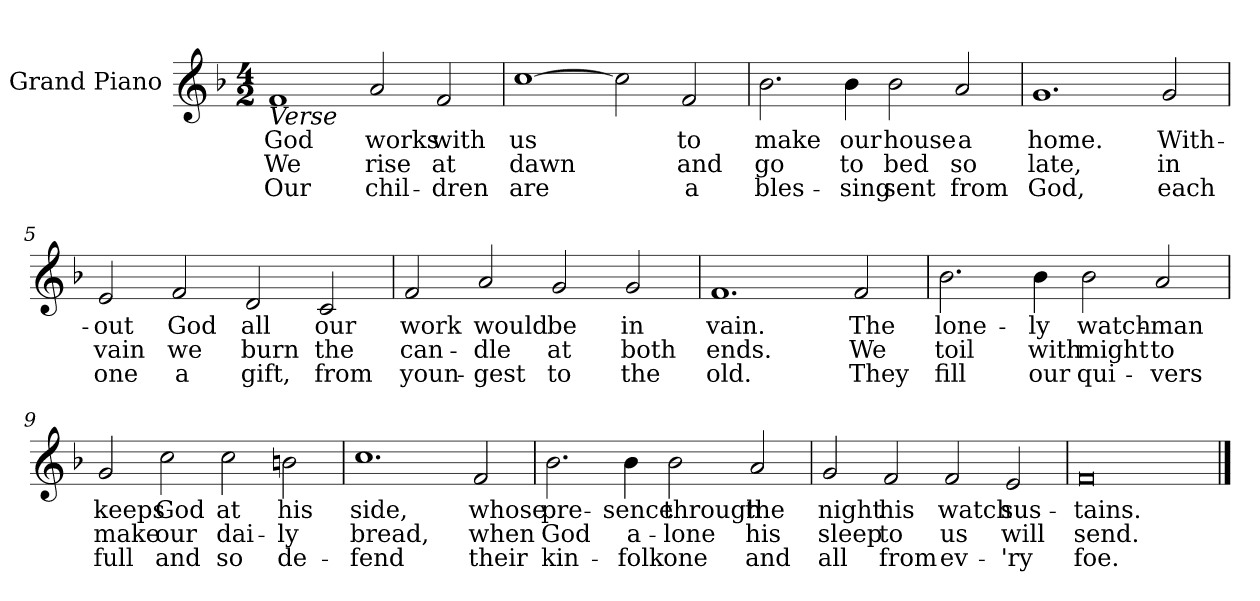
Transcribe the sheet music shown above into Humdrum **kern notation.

**kern	**text	**text	**text
*part1	*part1	*part1	*part1
*staff1	*staff1	*staff1	*staff1
*I"Grand Piano	*	*	*
*I'Pno	*	*	*
*clefG2	*	*	*
*k[b-]	*	*	*
*M4/2	*	*	*
=1	=1	=1	=1
!LO:TX:b:i:t=Verse	!	!	!
!	!LO:LY:b	!LO:LY:b	!LO:LY:b
1f	God	We	Our
!	!LO:LY:b	!LO:LY:b	!LO:LY:b
2a/	works	rise	chil-
!	!LO:LY:b	!LO:LY:b	!LO:LY:b
2f/	with	at	-dren
=2	=2	=2	=2
!	!LO:LY:b	!LO:LY:b	!LO:LY:b
[1cc	us	dawn	are
2cc\]	.	.	.
!	!LO:LY:b	!LO:LY:b	!LO:LY:b
2f/	to	and	a
=3	=3	=3	=3
!	!LO:LY:b	!LO:LY:b	!LO:LY:b
2.b-\	make	go	bles-
!	!LO:LY:b	!LO:LY:b	!LO:LY:b
4b-\	our	to	-sing
!	!LO:LY:b	!LO:LY:b	!LO:LY:b
2b-\	house	bed	sent
!	!LO:LY:b	!LO:LY:b	!LO:LY:b
2a/	a	so	from
=4	=4	=4	=4
!	!LO:LY:b	!LO:LY:b	!LO:LY:b
1.g	home.	late,	God,
!	!LO:LY:b	!LO:LY:b	!LO:LY:b
2g/	With-	in	each
!!LO:LB:g=z
=5	=5	=5	=5
!	!LO:LY:b	!LO:LY:b	!LO:LY:b
2e/	-out	vain	one
!	!LO:LY:b	!LO:LY:b	!LO:LY:b
2f/	God	we	a
!	!LO:LY:b	!LO:LY:b	!LO:LY:b
2d/	all	burn	gift,
!	!LO:LY:b	!LO:LY:b	!LO:LY:b
2c/	our	the	from
=6	=6	=6	=6
!	!LO:LY:b	!LO:LY:b	!LO:LY:b
2f/	work	can-	youn-
!	!LO:LY:b	!LO:LY:b	!LO:LY:b
2a/	would	-dle	-gest
!	!LO:LY:b	!LO:LY:b	!LO:LY:b
2g/	be	at	to
!	!LO:LY:b	!LO:LY:b	!LO:LY:b
2g/	in	both	the
=7	=7	=7	=7
!	!LO:LY:b	!LO:LY:b	!LO:LY:b
1.f	vain.	ends.	old.
!	!LO:LY:b	!LO:LY:b	!LO:LY:b
2f/	The	We	They
=8	=8	=8	=8
!	!LO:LY:b	!LO:LY:b	!LO:LY:b
2.b-\	lone-	toil	fill
!	!LO:LY:b	!LO:LY:b	!LO:LY:b
4b-\	-ly	with	our
!	!LO:LY:b	!LO:LY:b	!LO:LY:b
2b-\	watch-	might	qui-
!	!LO:LY:b	!LO:LY:b	!LO:LY:b
2a/	-man	to	-vers
!!LO:LB:g=z
=9	=9	=9	=9
!	!LO:LY:b	!LO:LY:b	!LO:LY:b
2g/	keeps	make	full
!	!LO:LY:b	!LO:LY:b	!LO:LY:b
2cc\	God	our	and
!	!LO:LY:b	!LO:LY:b	!LO:LY:b
2cc\	at	dai-	so
!	!LO:LY:b	!LO:LY:b	!LO:LY:b
2bn\	his	-ly	de-
=10	=10	=10	=10
!	!LO:LY:b	!LO:LY:b	!LO:LY:b
1.cc	side,	bread,	-fend
!	!LO:LY:b	!LO:LY:b	!LO:LY:b
2f/	whose	when	their
=11	=11	=11	=11
!	!LO:LY:b	!LO:LY:b	!LO:LY:b
2.b-\	pre-	God	kin-
!	!LO:LY:b	!LO:LY:b	!LO:LY:b
4b-\	-sence	a-	-folk
!	!LO:LY:b	!LO:LY:b	!LO:LY:b
2b-\	through	-lone	one
!	!LO:LY:b	!LO:LY:b	!LO:LY:b
2a/	the	his	and
!!LO:LB:g=z
=12	=12	=12	=12
!	!LO:LY:b	!LO:LY:b	!LO:LY:b
2g/	night	sleep	all
!	!LO:LY:b	!LO:LY:b	!LO:LY:b
2f/	his	to	from
!	!LO:LY:b	!LO:LY:b	!LO:LY:b
2f/	watch	us	ev-
!	!LO:LY:b	!LO:LY:b	!LO:LY:b
2e/	sus-	will	-'ry
=13	=13	=13	=13
!	!LO:LY:b	!LO:LY:b	!LO:LY:b
0f	-tains.	send.	foe.
==	==	==	==
*-	*-	*-	*-
